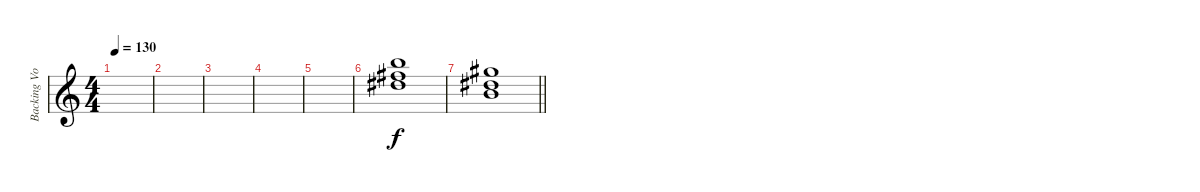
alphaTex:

\track ("Backing Vocals" "Backing Vo") {instrument choiraahs}
\staff {score}
\tuning (Eb5 Bb4 Gb4 Db4 Ab3 Eb3) {hide}
\ts (4 4)
\tempo 130
\clef g2
\ks c
|
|
|
|
|
(0.1 8.2 17.3).1 |
\barLineRight lightlight
(0.1 1.2 14.3).1
